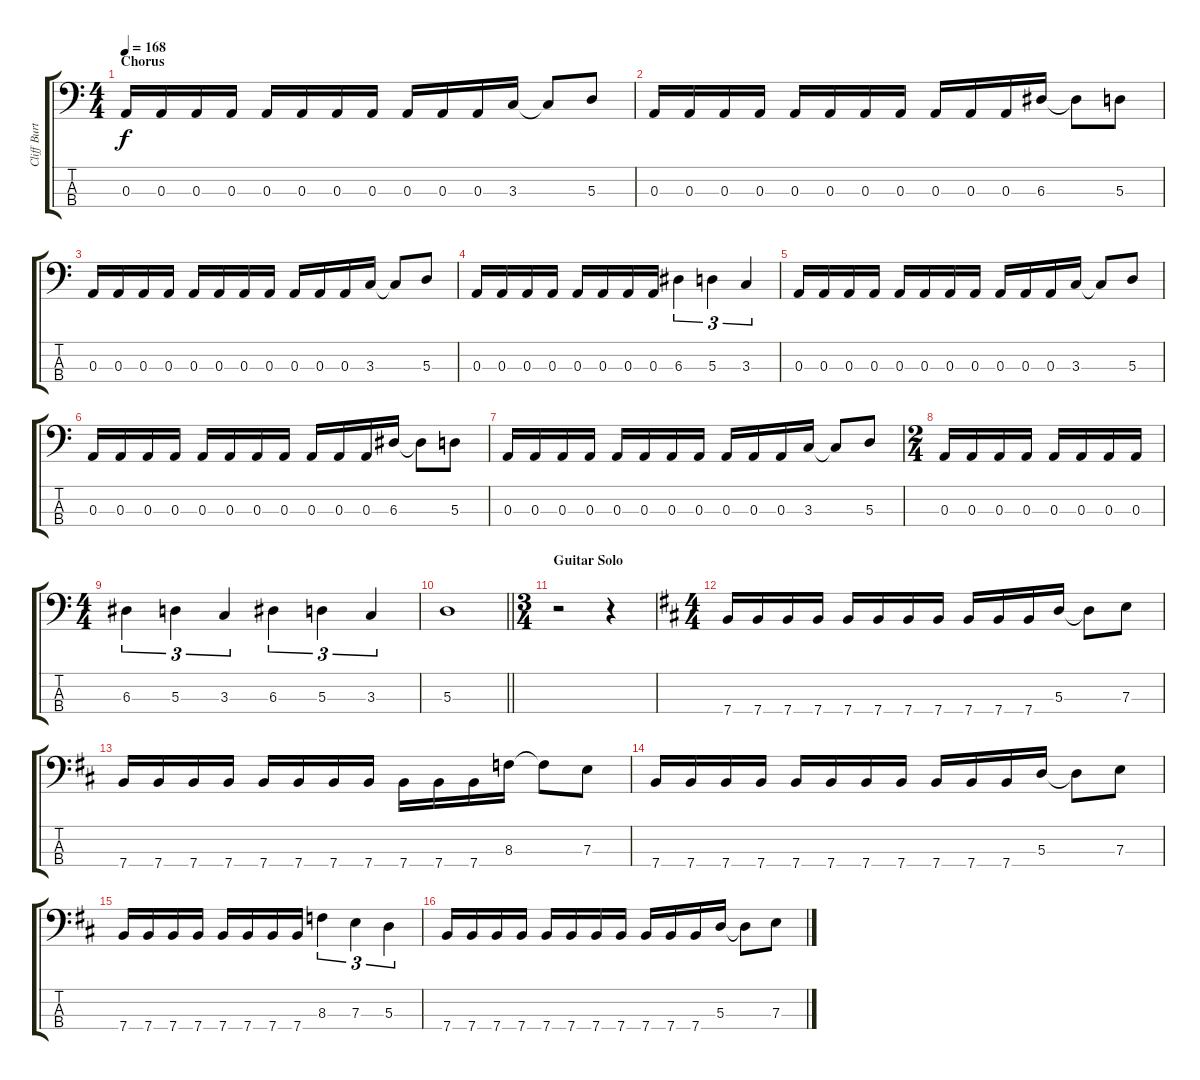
\track ("Cliff Burton" "Cliff Burt") {instrument electricbassfinger}
\staff {score tabs}
\tuning (G2 D2 A1 E1) {hide}
\ts (4 4)
\section ("" "Chorus")
\tempo 168
\clef f4
\ks aminor
0.3.16{dy f} 0.3.16 0.3.16 0.3.16 0.3.16 0.3.16 0.3.16 0.3.16 0.3.16 0.3.16 0.3.16 3.3.16 3.3{t}.8 5.3.8 |
0.3.16 0.3.16 0.3.16 0.3.16 0.3.16 0.3.16 0.3.16 0.3.16 0.3.16 0.3.16 0.3.16 6.3.16 6.3{t}.8 5.3.8 |
0.3.16 0.3.16 0.3.16 0.3.16 0.3.16 0.3.16 0.3.16 0.3.16 0.3.16 0.3.16 0.3.16 3.3.16 3.3{t}.8 5.3.8 |
0.3.16 0.3.16 0.3.16 0.3.16 0.3.16 0.3.16 0.3.16 0.3.16 6.3.4{tu (3 2)} 5.3.4{tu (3 2)} 3.3.4{tu (3 2)} |
0.3.16 0.3.16 0.3.16 0.3.16 0.3.16 0.3.16 0.3.16 0.3.16 0.3.16 0.3.16 0.3.16 3.3.16 3.3{t}.8 5.3.8 |
0.3.16 0.3.16 0.3.16 0.3.16 0.3.16 0.3.16 0.3.16 0.3.16 0.3.16 0.3.16 0.3.16 6.3.16 6.3{t}.8 5.3.8 |
0.3.16 0.3.16 0.3.16 0.3.16 0.3.16 0.3.16 0.3.16 0.3.16 0.3.16 0.3.16 0.3.16 3.3.16 3.3{t}.8 5.3.8 |
\ts (2 4)
0.3.16 0.3.16 0.3.16 0.3.16 0.3.16 0.3.16 0.3.16 0.3.16 |
\ts (4 4)
6.3.4{tu (3 2)} 5.3.4{tu (3 2)} 3.3.4{tu (3 2)} 6.3.4{tu (3 2)} 5.3.4{tu (3 2)} 3.3.4{tu (3 2)} |
\barLineRight lightlight
5.3.1 |
\ts (3 4)
\section ("" "Guitar Solo")
r.2 r.4 |
\ts (4 4)
\ks bminor
7.4.16 7.4.16 7.4.16 7.4.16 7.4.16 7.4.16 7.4.16 7.4.16 7.4.16 7.4.16 7.4.16 5.3.16 5.3{t}.8 7.3.8 |
7.4.16 7.4.16 7.4.16 7.4.16 7.4.16 7.4.16 7.4.16 7.4.16 7.4.16 7.4.16 7.4.16 8.3.16 8.3{t}.8 7.3.8 |
7.4.16 7.4.16 7.4.16 7.4.16 7.4.16 7.4.16 7.4.16 7.4.16 7.4.16 7.4.16 7.4.16 5.3.16 5.3{t}.8 7.3.8 |
7.4.16 7.4.16 7.4.16 7.4.16 7.4.16 7.4.16 7.4.16 7.4.16 8.3.4{tu (3 2)} 7.3.4{tu (3 2)} 5.3.4{tu (3 2)} |
7.4.16 7.4.16 7.4.16 7.4.16 7.4.16 7.4.16 7.4.16 7.4.16 7.4.16 7.4.16 7.4.16 5.3.16 5.3{t}.8 7.3.8
